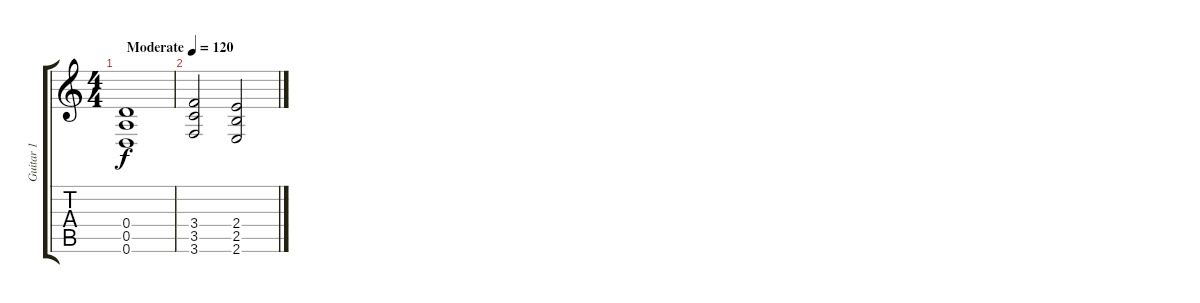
\track ("Guitar 1" "Guitar 1") {instrument distortionguitar}
\staff {score tabs}
\tuning (E4 B3 G3 D3 A2 D2) {hide}
\ts (4 4)
\tempo (120 "Moderate")
\clef g2
\ks c
(0.4 0.5 0.6).1{dy f instrument distortionguitar} |
(3.4 3.5 3.6).2 (2.4 2.5 2.6).2
